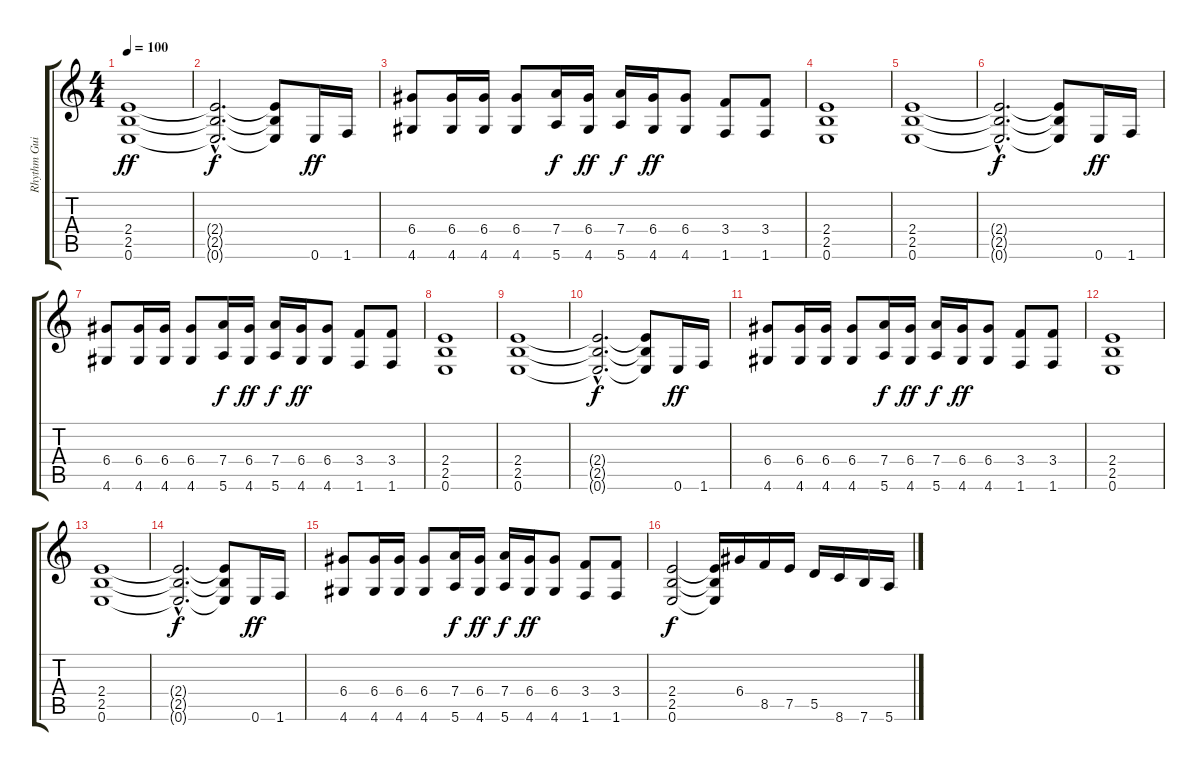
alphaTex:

\track ("Rhythm Guitar II" "Rhythm Gui") {instrument distortionguitar}
\staff {score tabs}
\tuning (E4 B3 G3 D3 A2 E2) {hide}
\ts (4 4)
\tempo 100
\clef g2
\ks c
(2.4 2.5 0.6).1{dy ff} |
(2.4{hac t} 2.5{hac t} 0.6{hac t}).2{d dy f} (2.4{t} 2.5{t} 0.6{t}).8 0.6.16{dy ff} 1.6.16 |
(6.4 4.6).8 (6.4 4.6).16 (6.4 4.6).16 (6.4 4.6).8 (7.4 5.6).16{dy f} (6.4 4.6).16{dy ff} (7.4 5.6).16{dy f} (6.4 4.6).16{dy ff} (6.4 4.6).8 (3.4 1.6).8 (3.4 1.6).8 |
(2.4 2.5 0.6).1 |
(2.4 2.5 0.6).1 |
(2.4{hac t} 2.5{hac t} 0.6{hac t}).2{d dy f} (2.4{t} 2.5{t} 0.6{t}).8 0.6.16{dy ff} 1.6.16 |
(6.4 4.6).8 (6.4 4.6).16 (6.4 4.6).16 (6.4 4.6).8 (7.4 5.6).16{dy f} (6.4 4.6).16{dy ff} (7.4 5.6).16{dy f} (6.4 4.6).16{dy ff} (6.4 4.6).8 (3.4 1.6).8 (3.4 1.6).8 |
(2.4 2.5 0.6).1 |
(2.4 2.5 0.6).1 |
(2.4{hac t} 2.5{hac t} 0.6{hac t}).2{d dy f} (2.4{t} 2.5{t} 0.6{t}).8 0.6.16{dy ff} 1.6.16 |
(6.4 4.6).8 (6.4 4.6).16 (6.4 4.6).16 (6.4 4.6).8 (7.4 5.6).16{dy f} (6.4 4.6).16{dy ff} (7.4 5.6).16{dy f} (6.4 4.6).16{dy ff} (6.4 4.6).8 (3.4 1.6).8 (3.4 1.6).8 |
(2.4 2.5 0.6).1 |
(2.4 2.5 0.6).1 |
(2.4{hac t} 2.5{hac t} 0.6{hac t}).2{d dy f} (2.4{t} 2.5{t} 0.6{t}).8 0.6.16{dy ff} 1.6.16 |
(6.4 4.6).8 (6.4 4.6).16 (6.4 4.6).16 (6.4 4.6).8 (7.4 5.6).16{dy f} (6.4 4.6).16{dy ff} (7.4 5.6).16{dy f} (6.4 4.6).16{dy ff} (6.4 4.6).8 (3.4 1.6).8 (3.4 1.6).8 |
(2.4 2.5 0.6).2{dy f} (2.4{t} 2.5{t} 0.6{t}).16 6.4.16 8.5.16 7.5.16 5.5.16 8.6.16 7.6.16 5.6.16
